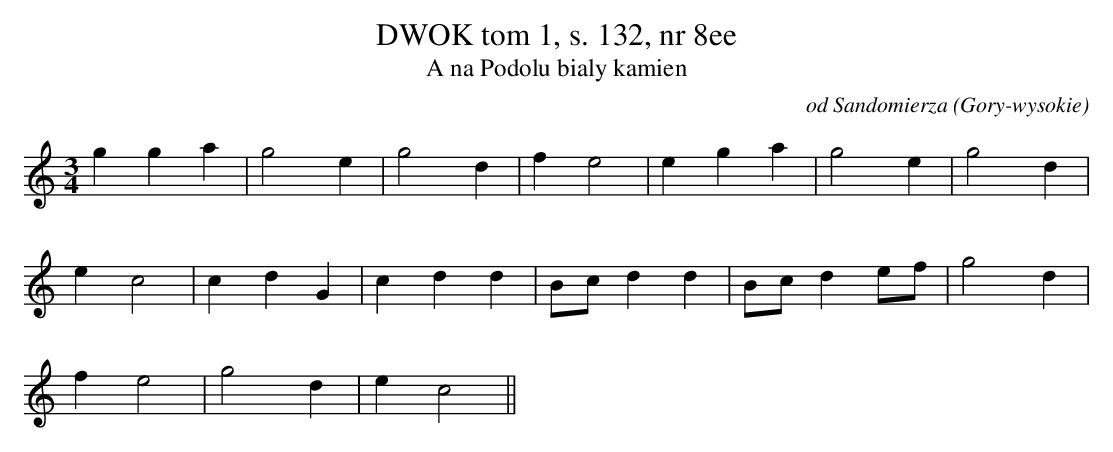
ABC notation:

X:1
T:DWOK tom 1, s. 132, nr 8ee
T:A na Podolu bialy kamien
O:od Sandomierza (Gory-wysokie)
M:3/4
L:1/8
K:C
g2g2a2 | g4e2 | g4d2 | f2e4 |e2g2a2 | g4e2 | g4d2 |
 e2c4 |c2d2G2 | c2d2d2 | Bcd2d2 | Bcd2ef |g4d2 |
 f2e4 | g4d2 | e2c4||
